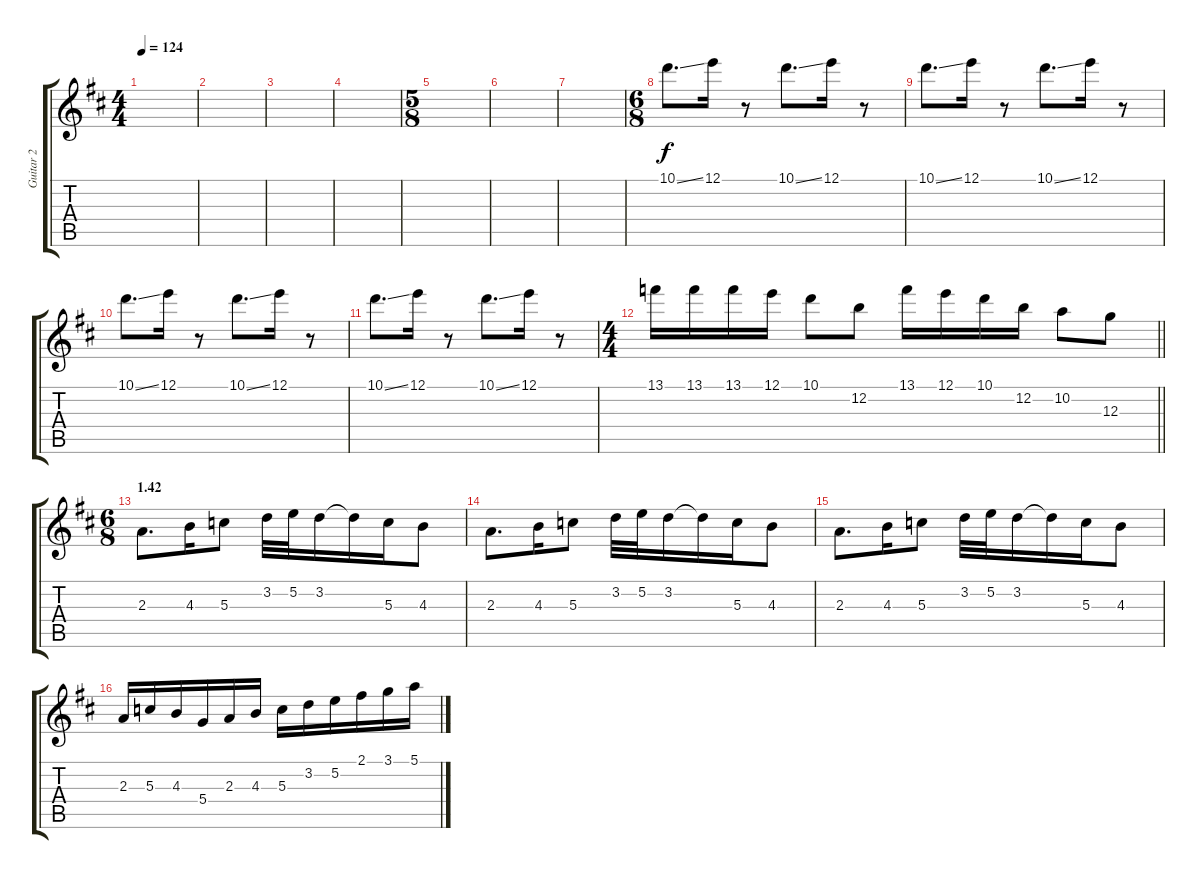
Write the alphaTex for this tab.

\track ("Guitar 2" "Guitar 2") {instrument overdrivenguitar}
\staff {score tabs}
\tuning (E4 B3 G3 D3 A2 E2) {hide}
\ts (4 4)
\tempo 124
\clef g2
\ks d
|
|
|
|
\ts (5 8)
|
|
|
\ts (6 8)
10.1{ss}.8{d} 12.1.16 r.8 10.1{ss}.8{d} 12.1.16 r.8 |
10.1{ss}.8{d} 12.1.16 r.8 10.1{ss}.8{d} 12.1.16 r.8 |
10.1{ss}.8{d} 12.1.16 r.8 10.1{ss}.8{d} 12.1.16 r.8 |
10.1{ss}.8{d} 12.1.16 r.8 10.1{ss}.8{d} 12.1.16 r.8 |
\ts (4 4)
\barLineRight lightlight
13.1.16 13.1.16 13.1.16 12.1.16 10.1.8 12.2.8 13.1.16 12.1.16 10.1.16 12.2.16 10.2.8 12.3.8 |
\ts (6 8)
\section ("" "1.42")
2.3.8{d} 4.3.16 5.3.8 3.2.32 5.2.32 3.2.16 3.2{t}.16 5.3.16 4.3.8 |
2.3.8{d} 4.3.16 5.3.8 3.2.32 5.2.32 3.2.16 3.2{t}.16 5.3.16 4.3.8 |
2.3.8{d} 4.3.16 5.3.8 3.2.32 5.2.32 3.2.16 3.2{t}.16 5.3.16 4.3.8 |
2.3.16 5.3.16 4.3.16 5.4.16 2.3.16 4.3.16 5.3.16 3.2.16 5.2.16 2.1.16 3.1.16 5.1.16
